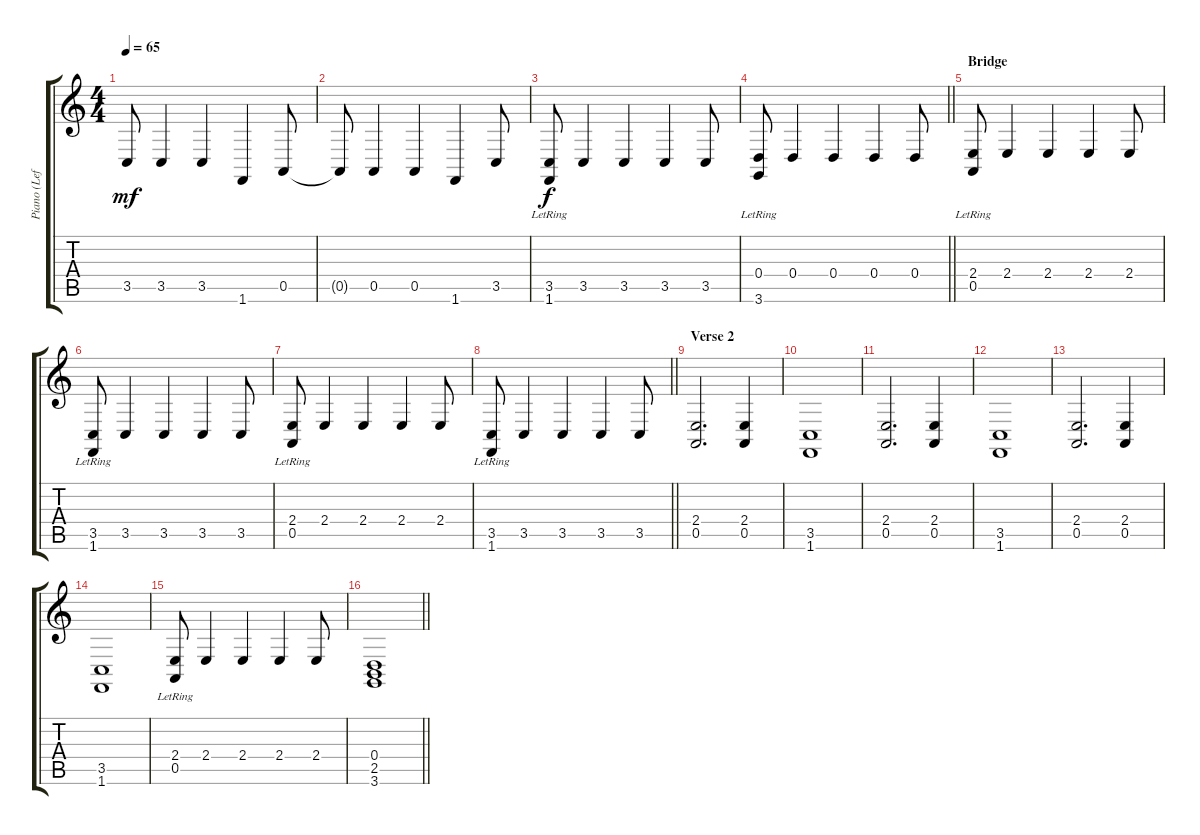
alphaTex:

\track ("Piano (Left Hand)" "Piano (Lef") {instrument brightacousticpiano}
\staff {score tabs}
\tuning (E4 B3 G3 D3 A2 E2) {hide}
\ts (4 4)
\tempo 65
\clef g2
\ks c
3.5{t}.8{dy mf} 3.5.4 3.5.4 1.6.4 0.5.8 |
0.5{t}.8 0.5.4 0.5.4 1.6.4 3.5.8 |
(3.5 1.6{lr}).8{dy f} 3.5.4 3.5.4 3.5.4 3.5.8 |
\barLineRight lightlight
(0.4 3.6{lr}).8 0.4.4 0.4.4 0.4.4 0.4.8 |
\section ("" "Bridge")
(2.4 0.5{lr}).8 2.4.4 2.4.4 2.4.4 2.4.8 |
(3.5 1.6{lr}).8 3.5.4 3.5.4 3.5.4 3.5.8 |
(2.4 0.5{lr}).8 2.4.4 2.4.4 2.4.4 2.4.8 |
\barLineRight lightlight
(3.5 1.6{lr}).8 3.5.4 3.5.4 3.5.4 3.5.8 |
\section ("" "Verse 2")
(2.4 0.5).2{d} (2.4 0.5).4 |
(3.5 1.6).1 |
(2.4 0.5).2{d} (2.4 0.5).4 |
(3.5 1.6).1 |
(2.4 0.5).2{d} (2.4 0.5).4 |
(3.5 1.6).1 |
(2.4 0.5{lr}).8 2.4.4 2.4.4 2.4.4 2.4.8 |
\barLineRight lightlight
(0.4 2.5 3.6).1
